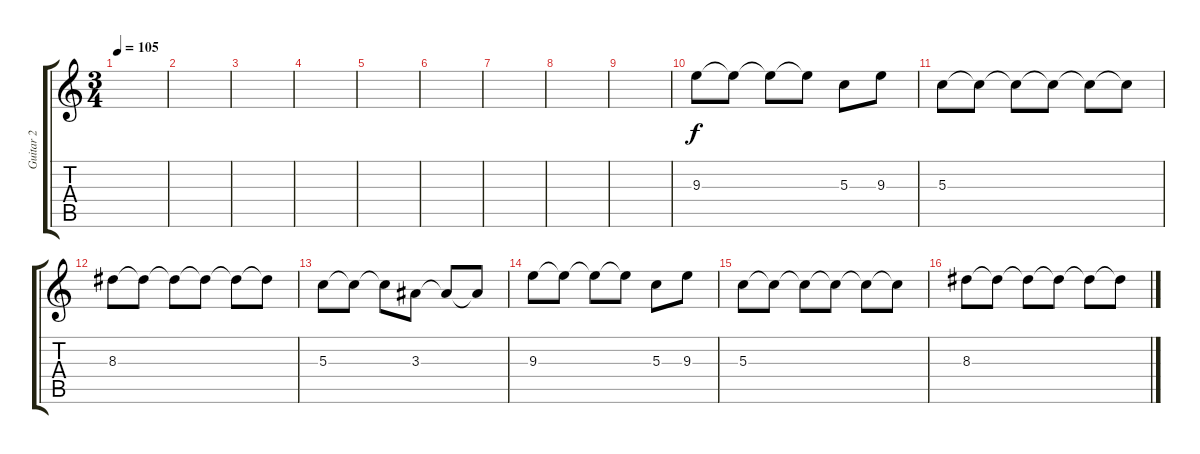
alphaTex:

\track ("Guitar 2" "Guitar 2") {instrument distortionguitar}
\staff {score tabs}
\tuning (E4 B3 G3 D3 A2 D2) {hide}
\ts (3 4)
\tempo 105
\clef g2
\ks c
|
|
|
|
|
|
|
|
|
9.3.8 9.3{t}.8 9.3{t}.8 9.3{t}.8 5.3.8 9.3.8 |
5.3.8 5.3{t}.8 5.3{t}.8 5.3{t}.8 5.3{t}.8 5.3{t}.8 |
8.3.8 8.3{t}.8 8.3{t}.8 8.3{t}.8 8.3{t}.8 8.3{t}.8 |
5.3.8 5.3{t}.8 5.3{t}.8 3.3.8 3.3{t}.8 3.3{t}.8 |
9.3.8 9.3{t}.8 9.3{t}.8 9.3{t}.8 5.3.8 9.3.8 |
5.3.8 5.3{t}.8 5.3{t}.8 5.3{t}.8 5.3{t}.8 5.3{t}.8 |
8.3.8 8.3{t}.8 8.3{t}.8 8.3{t}.8 8.3{t}.8 8.3{t}.8
